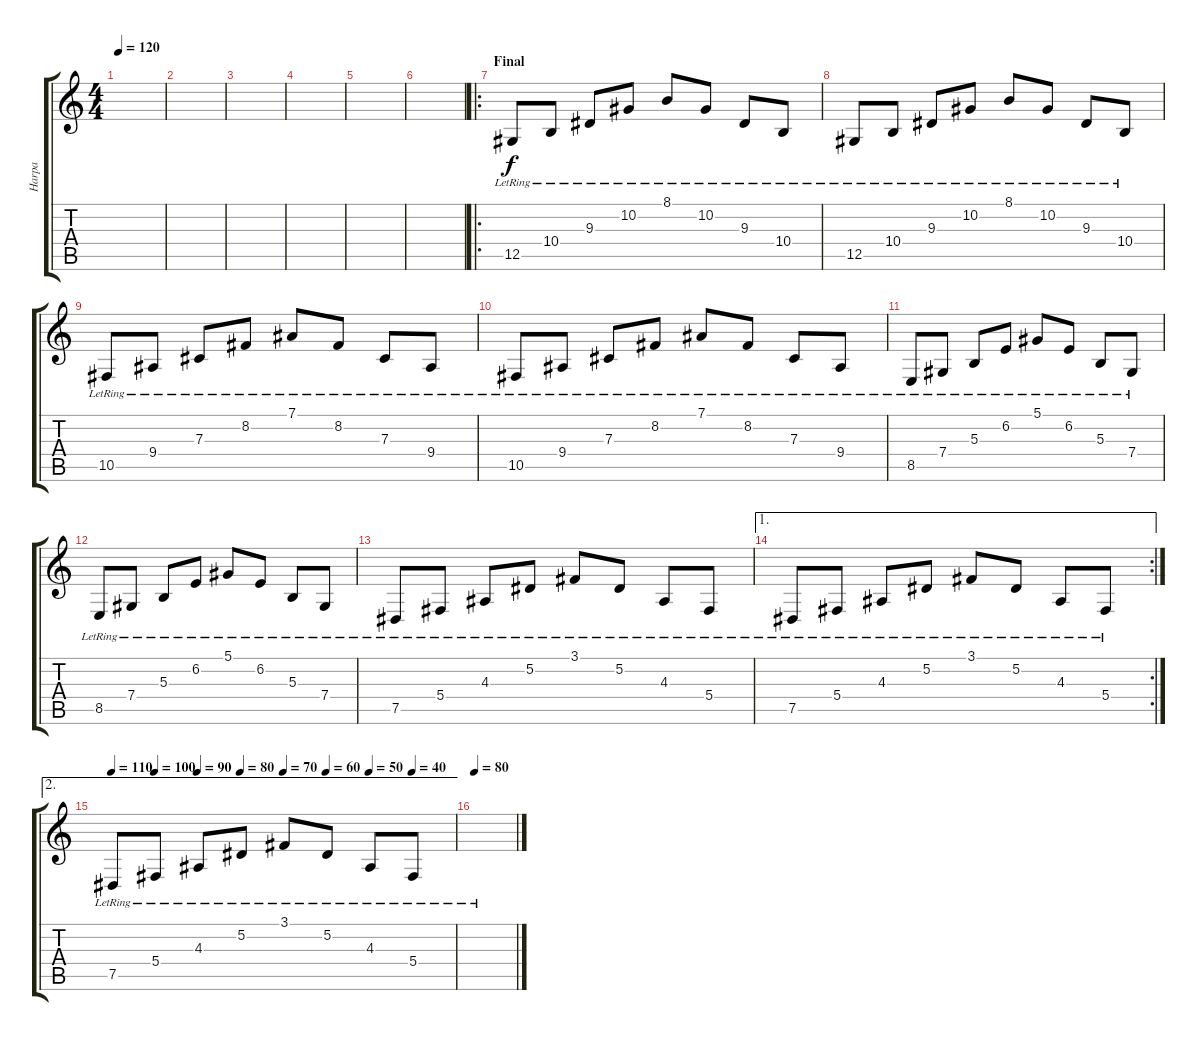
\track ("Harpa" "Harpa") {instrument orchestralharp}
\staff {score tabs}
\tuning (Eb4 Bb3 Gb3 Db3 Ab2 Eb2) {hide}
\ts (4 4)
\tempo 120
\clef g2
\ks c
|
|
|
|
|
|
\ro
\section ("" "Final")
12.5{lr}.8 10.4{lr}.8 9.3{lr}.8 10.2{lr}.8 8.1{lr}.8 10.2{lr}.8 9.3{lr}.8 10.4{lr}.8 |
12.5{lr}.8 10.4{lr}.8 9.3{lr}.8 10.2{lr}.8 8.1{lr}.8 10.2{lr}.8 9.3{lr}.8 10.4{lr}.8 |
10.5{lr}.8 9.4{lr}.8 7.3{lr}.8 8.2{lr}.8 7.1{lr}.8 8.2{lr}.8 7.3{lr}.8 9.4{lr}.8 |
10.5{lr}.8 9.4{lr}.8 7.3{lr}.8 8.2{lr}.8 7.1{lr}.8 8.2{lr}.8 7.3{lr}.8 9.4{lr}.8 |
8.5{lr}.8 7.4{lr}.8 5.3{lr}.8 6.2{lr}.8 5.1{lr}.8 6.2{lr}.8 5.3{lr}.8 7.4{lr}.8 |
8.5{lr}.8 7.4{lr}.8 5.3{lr}.8 6.2{lr}.8 5.1{lr}.8 6.2{lr}.8 5.3{lr}.8 7.4{lr}.8 |
7.5{lr}.8 5.4{lr}.8 4.3{lr}.8 5.2{lr}.8 3.1{lr}.8 5.2{lr}.8 4.3{lr}.8 5.4{lr}.8 |
\ae 1
\rc 2
7.5{lr}.8 5.4{lr}.8 4.3{lr}.8 5.2{lr}.8 3.1{lr}.8 5.2{lr}.8 4.3{lr}.8 5.4{lr}.8 |
\ae 2
\tempo 110
\tempo (100 0.125)
\tempo (90 0.25)
\tempo (80 0.375)
\tempo (70 0.5)
\tempo (60 0.625)
\tempo (50 0.75)
\tempo (40 0.875)
7.5{lr}.8 5.4{lr}.8 4.3{lr}.8 5.2{lr}.8 3.1{lr}.8 5.2{lr}.8 4.3{lr}.8 5.4{lr}.8 |
\tempo 80
